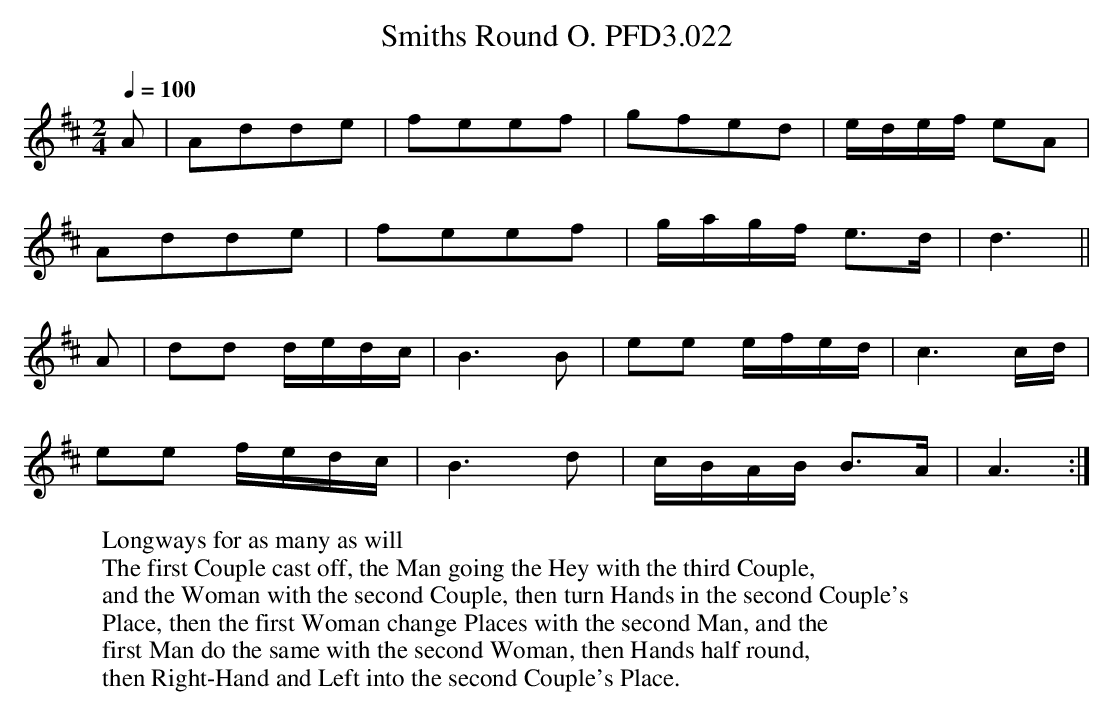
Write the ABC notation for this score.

X:1
T:Smiths Round O. PFD3.022
M:2/4
L:1/8
W:Longways for as many as will
W:The first Couple cast off, the Man going the Hey with the third Couple,
W:and the Woman with the second Couple, then turn Hands in the second Couple's
W:Place, then the first Woman change Places with the second Man, and the
W:first Man do the same with the second Woman, then Hands half round,
W:then Right-Hand and Left into the second Couple's Place.
Q:1/4=100
K:D
A | Adde | feef | gfed | e/d/e/f/ eA |
Adde | feef | g/a/g/f/ e>d | d3 ||
A |dd d/e/d/c/ | B3 B | ee e/f/e/d/ | c3 c/d/ |
ee f/e/d/c/ | B3 d | c/B/A/B/ B>A | A3 :|
